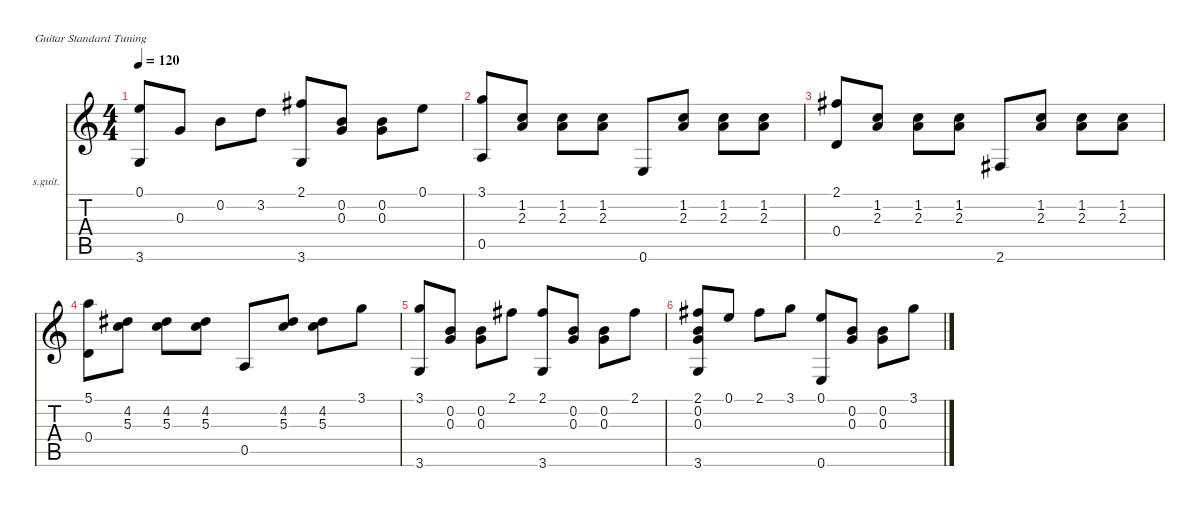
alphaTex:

\defaultSystemsLayout 4
\hideDynamics
\bracketExtendMode nobrackets
\firstSystemTrackNameOrientation horizontal
\otherSystemsTrackNameOrientation horizontal
\track ("Гитара" "s.guit.") {instrument acousticguitarsteel}
\staff {score tabs}
\tuning (E4 B3 G3 D3 A2 E2)
\ts (4 4)
\tempo 120
\clef g2
\ks c
(0.1 3.6).8{dy mp beam Up} 0.3.8{beam Up} 0.2.8{beam Down} 3.2.8{beam Down} (2.1{acc #} 3.6).8{beam Up} (0.2 0.3).8{dy f beam Up} (0.2 0.3).8{beam Down} 0.1.8{dy mp beam Down} |
(3.1 0.5).8{beam Up} (1.2 2.3).8{beam Up} (1.2 2.3).8{beam Down} (1.2 2.3).8{dy f beam Down} 0.6.8{beam Up} (1.2 2.3).8{dy mp beam Up} (1.2 2.3).8{dy f beam Down} (1.2 2.3).8{beam Down} |
(2.1{acc #} 0.4).8{dy mp beam Up} (1.2 2.3).8{beam Up} (1.2 2.3).8{beam Down} (1.2 2.3).8{dy f beam Down} 2.6{acc #}.8{beam Up} (1.2 2.3).8{dy mp beam Up} (1.2 2.3).8{dy f beam Down} (1.2 2.3).8{beam Down} |
(5.1 0.4).8{dy mp beam Down} (4.2{acc #} 5.3).8{beam Down} (4.2{acc #} 5.3).8{beam Down} (4.2{acc #} 5.3).8{dy f beam Down} 0.5.8{beam Up} (4.2{acc #} 5.3).8{dy mp beam Up} (4.2{acc #} 5.3).8{dy f beam Down} 3.1.8{dy mp beam Down} |
(3.1 3.6).8{beam Up} (0.2 0.3).8{beam Up} (0.2 0.3).8{beam Down} 2.1{acc #}.8{beam Down} (2.1{acc #} 3.6).8{beam Up} (0.2 0.3).8{beam Up} (0.2 0.3).8{dy f beam Down} 2.1{acc #}.8{dy mp beam Down} |
(2.1{acc #} 0.2 0.3 3.6).8{beam Up} 0.1.8{beam Up} 2.1{acc #}.8{beam Down} 3.1.8{beam Down} (0.1 0.6).8{beam Up} (0.2 0.3).8{beam Up} (0.2 0.3).8{dy f beam Down} 3.1.8{dy mp beam Down}
